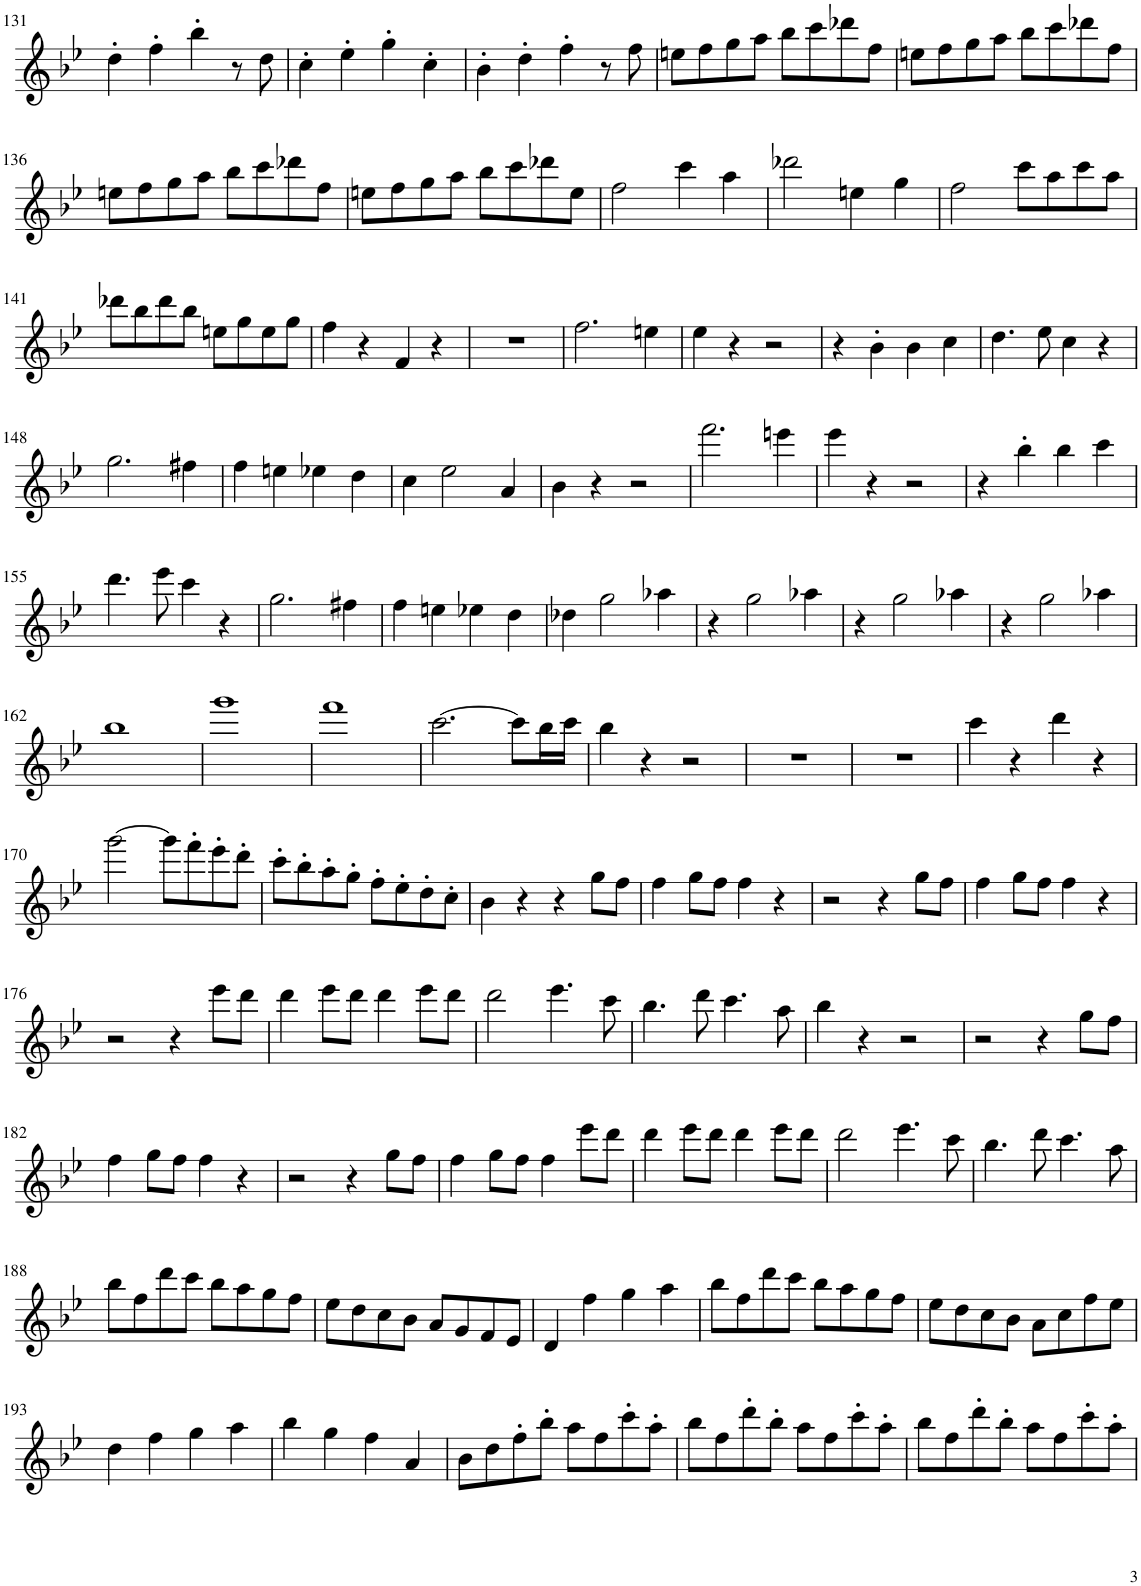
**kern
*part1
*staff1
*I"Flute, Flute
*I'Fl
!!LO:PB:g=z
*clefG2
*k[b-e-]
*M4/4
=131
4dd'\
4ff'\
4bb-'\
8r
8dd\
=132
4cc'\
4ee-'\
4gg'\
4cc'\
=133
4b-'\
4dd'\
4ff'\
8r
8ff\
=134
8een\L
8ff\
8gg\
8aa\J
8bb-\L
8ccc\
8ddd-X\
8ff\J
=135
8een\L
8ff\
8gg\
8aa\J
8bb-\L
8ccc\
8ddd-X\
8ff\J
!!LO:LB:g=z
=136
8een\L
8ff\
8gg\
8aa\J
8bb-\L
8ccc\
8ddd-X\
8ff\J
=137
8een\L
8ff\
8gg\
8aa\J
8bb-\L
8ccc\
8ddd-X\
8ee\J
=138
2ff\
4ccc\
4aa\
=139
2ddd-X\
4een\
4gg\
=140
2ff\
8ccc\L
8aa\
8ccc\
8aa\J
!!LO:LB:g=z
=141
8ddd-X\L
8bb-\
8ddd-\
8bb-\J
8een\L
8gg\
8ee\
8gg\J
=142
4ff\
4r
4f/
4r
=143
1r
=144
2.ff\
4een\
=145
4ee-\
4r
2r
=146
4r
4b-'\
4b-\
4cc\
=147
4.dd\
8ee-\
4cc\
4r
!!LO:LB:g=z
=148
2.gg\
4ff#X\
=149
4ff\
4een\
4ee-X\
4dd\
=150
4cc\
2ee-\
4a/
=151
4b-\
4r
2r
=152
2.fff\
4eeen\
=153
4eee-\
4r
2r
=154
4r
4bb-'\
4bb-\
4ccc\
!!LO:LB:g=z
=155
4.ddd\
8eee-\
4ccc\
4r
=156
2.gg\
4ff#X\
=157
4ff\
4een\
4ee-X\
4dd\
=158
4dd-X\
2gg\
4aa-X\
=159
4r
2gg\
4aa-X\
=160
4r
2gg\
4aa-X\
=161
4r
2gg\
4aa-X\
!!LO:LB:g=z
=162
1bb-
=163
1ggg
=164
1fff
=165
[2.ccc\
8ccc\L]
16bb-\L
16ccc\JJ
=166
4bb-\
4r
2r
=167
1r
=168
1r
=169
4ccc\
4r
4ddd\
4r
!!LO:LB:g=z
=170
[2ggg\
8ggg\L]
8fff'\
8eee-'\
8ddd'\J
=171
8ccc'\L
8bb-'\
8aa'\
8gg'\J
8ff'\L
8ee-'\
8dd'\
8cc'\J
=172
4b-\
4r
4r
8gg\L
8ff\J
=173
4ff\
8gg\L
8ff\J
4ff\
4r
=174
2r
4r
8gg\L
8ff\J
=175
4ff\
8gg\L
8ff\J
4ff\
4r
!!LO:LB:g=z
=176
2r
4r
8eee-\L
8ddd\J
=177
4ddd\
8eee-\L
8ddd\J
4ddd\
8eee-\L
8ddd\J
=178
2ddd\
4.eee-\
8ccc\
=179
4.bb-\
8ddd\
4.ccc\
8aa\
=180
4bb-\
4r
2r
=181
2r
4r
8gg\L
8ff\J
!!LO:LB:g=z
=182
4ff\
8gg\L
8ff\J
4ff\
4r
=183
2r
4r
8gg\L
8ff\J
=184
4ff\
8gg\L
8ff\J
4ff\
8eee-\L
8ddd\J
=185
4ddd\
8eee-\L
8ddd\J
4ddd\
8eee-\L
8ddd\J
=186
2ddd\
4.eee-\
8ccc\
=187
4.bb-\
8ddd\
4.ccc\
8aa\
!!LO:LB:g=z
=188
8bb-\L
8ff\
8ddd\
8ccc\J
8bb-\L
8aa\
8gg\
8ff\J
=189
8ee-\L
8dd\
8cc\
8b-\J
8a/L
8g/
8f/
8e-/J
=190
4d/
4ff\
4gg\
4aa\
=191
8bb-\L
8ff\
8ddd\
8ccc\J
8bb-\L
8aa\
8gg\
8ff\J
=192
8ee-\L
8dd\
8cc\
8b-\J
8a\L
8cc\
8ff\
8ee-\J
!!LO:LB:g=z
=193
4dd\
4ff\
4gg\
4aa\
=194
4bb-\
4gg\
4ff\
4a/
=195
8b-\L
8dd\
8ff'\
8bb-'\J
8aa\L
8ff\
8ccc'\
8aa'\J
=196
8bb-\L
8ff\
8ddd'\
8bb-'\J
8aa\L
8ff\
8ccc'\
8aa'\J
=197
8bb-\L
8ff\
8ddd'\
8bb-'\J
8aa\L
8ff\
8ccc'\
8aa'\J
=
*-
